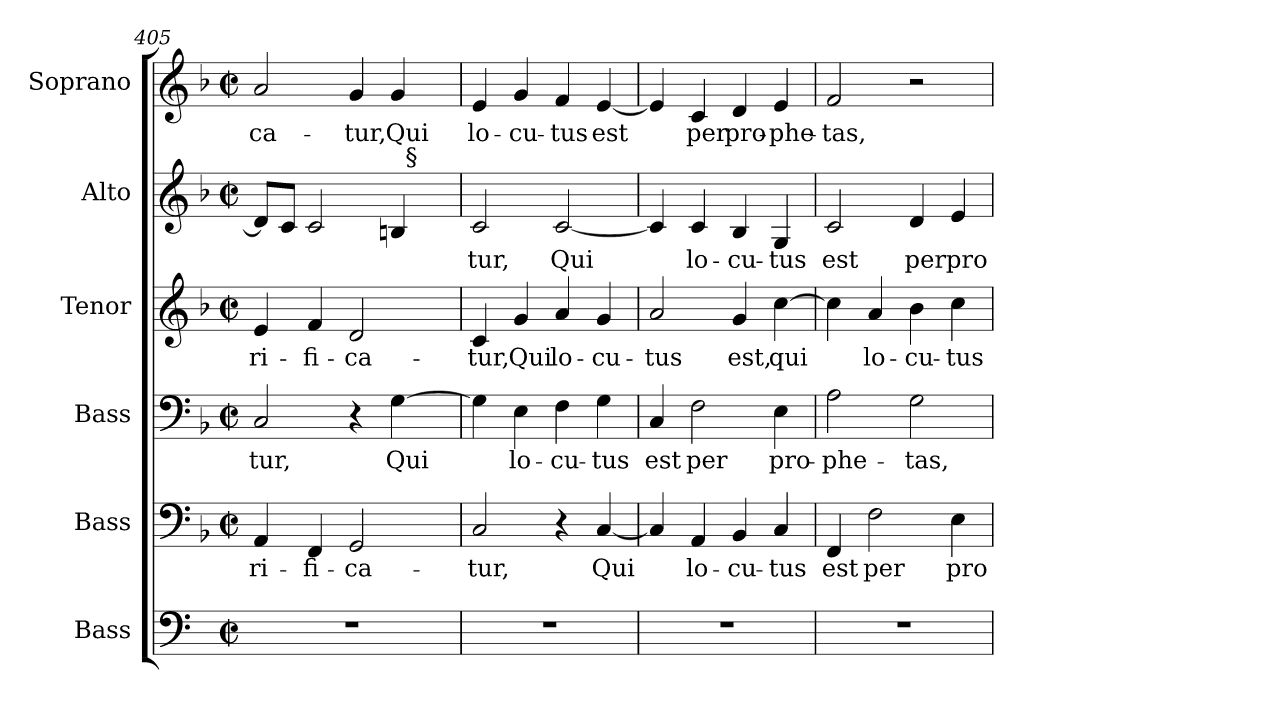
**kern	**kern	**text	**kern	**text	**kern	**text	**kern	**text	**kern	**text
*part6	*part5	*part5	*part4	*part4	*part3	*part3	*part2	*part2	*part1	*part1
*staff6	*staff5	*staff5	*staff4	*staff4	*staff3	*staff3	*staff2	*staff2	*staff1	*staff1
*I"Bass	*I"Bass	*	*I"Bass	*	*I"Tenor	*	*I"Alto	*	*I"Soprano	*
*I'B.	*I'B.	*	*I'B.	*	*I'T.	*	*I'A.	*	*I'S.	*
*clefF4	*clefF4	*	*clefF4	*	*clefG2	*	*clefG2	*	*clefG2	*
*	*	*	*	*	*ITrd7c12	*	*ITrd7c12	*	*	*
*k[]	*k[b-]	*	*k[b-]	*	*k[b-]	*	*k[b-]	*	*k[b-]	*
*C:	*F:	*	*F:	*	*F:	*	*F:	*	*F:	*
*M2/2	*M2/2	*	*M2/2	*	*M2/2	*	*M2/2	*	*M2/2	*
*met(c|)	*met(c|)	*	*met(c|)	*	*met(c|)	*	*met(c|)	*	*met(c|)	*
=405	=405	=405	=405	=405	=405	=405	=405	=405	=405	=405
!	!	!LO:LY:b:color=#000000	!	!	!	!	!	!	!	!
!	!	!	!	!LO:LY:b:color=#000000	!	!	!	!	!	!
!	!	!	!	!	!	!LO:LY:b:color=#000000	!	!	!	!
!	!	!	!	!	!	!	!	!	!	!LO:LY:b:color=#000000
*	*	*	*	*	*	*	*^	*	*	*
1r	4AAi/	-ri-	2Ci/	-tur,	4Ei/	-ri-	8Di/L]	2ryy	.	2ai/	-ca-
.	.	.	.	.	.	.	8Ci/J	.	.	.	.
!	!	!LO:LY:b:color=#000000	!	!	!	!	!	!	!	!	!
!	!	!	!	!	!	!LO:LY:b:color=#000000	!	!	!	!	!
.	4FFi/	-fi-	.	.	4Fi/	-fi-	2Ci/	.	.	.	.
!	!	!LO:LY:b:color=#000000	!	!	!	!	!	!	!	!	!
!	!	!	!	!	!	!LO:LY:b:color=#000000	!	!	!	!	!
!	!	!	!	!	!	!	!	!	!	!	!LO:LY:b:color=#000000
.	2GGi/	-ca-	4r	.	2Di/	-ca-	.	4ryy	.	4gi/	-tur,
!	!	!	!	!LO:LY:b:color=#000000	!	!	!	!	!	!	!
!	!	!	!	!	!	!	!	!	!	!	!LO:LY:b:color=#000000
.	.	.	[4Gi\	Qui	.	.	4BBi/	32ryy	.	4gi/	Qui
.	.	.	.	.	.	.	.	256ryy	.	.	.
!	!	!	!	!	!	!	!	!LO:TX:a:t=§	!	!	!
.	.	.	.	.	.	.	.	8ryy	.	.	.
.	.	.	.	.	.	.	.	16ryy	.	.	.
.	.	.	.	.	.	.	.	64..ryy	.	.	.
*	*	*	*	*	*	*	*v	*v	*	*	*
=406	=406	=406	=406	=406	=406	=406	=406	=406	=406	=406
*	*	*	*	*	*	*	*^	*	*	*
!	!	!LO:LY:b:color=#000000	!	!	!	!	!	!	!	!	!
*	*	*	*	*	*	*	*v	*v	*	*	*
*	*	*	*	*	*	*	*^	*	*	*
!	!	!	!	!	!	!LO:LY:b:color=#000000	!	!	!	!	!
*	*	*	*	*	*	*	*v	*v	*	*	*
*	*	*	*	*	*	*	*^	*	*	*
!	!	!	!	!	!	!	!	!	!LO:LY:b:color=#000000	!	!
*	*	*	*	*	*	*	*v	*v	*	*	*
*	*	*	*	*	*	*	*^	*	*	*
!	!	!	!	!	!	!	!	!	!	!	!LO:LY:b:color=#000000
*	*	*	*	*	*	*	*v	*v	*	*	*
1r	2Ci/	-tur,	4Gi\]	.	4Ci/	-tur,	2Ci/	-tur,	4ei/	lo-
!	!	!	!	!LO:LY:b:color=#000000	!	!	!	!	!	!
!	!	!	!	!	!	!LO:LY:b:color=#000000	!	!	!	!
!	!	!	!	!	!	!	!	!	!	!LO:LY:b:color=#000000
.	.	.	4Ei\	lo-	4Gi/	Qui	.	.	4gi/	-cu-
!	!	!	!	!LO:LY:b:color=#000000	!	!	!	!	!	!
!	!	!	!	!	!	!LO:LY:b:color=#000000	!	!	!	!
!	!	!	!	!	!	!	!	!LO:LY:b:color=#000000	!	!
!	!	!	!	!	!	!	!	!	!	!LO:LY:b:color=#000000
.	4r	.	4Fi\	-cu-	4Ai/	lo-	[2Ci/	Qui	4fi/	-tus
!	!	!LO:LY:b:color=#000000	!	!	!	!	!	!	!	!
!	!	!	!	!LO:LY:b:color=#000000	!	!	!	!	!	!
!	!	!	!	!	!	!LO:LY:b:color=#000000	!	!	!	!
!	!	!	!	!	!	!	!	!	!	!LO:LY:b:color=#000000
.	[4Ci/	Qui	4Gi\	-tus	4Gi/	-cu-	.	.	[4ei/	est
!!LO:PB:g=z
=407	=407	=407	=407	=407	=407	=407	=407	=407	=407	=407
!	!	!	!	!LO:LY:b:color=#000000	!	!	!	!	!	!
!	!	!	!	!	!	!LO:LY:b:color=#000000	!	!	!	!
1r	4Ci/]	.	4Ci/	est	2Ai/	-tus	4Ci/]	.	4ei/]	.
!	!	!LO:LY:b:color=#000000	!	!	!	!	!	!	!	!
!	!	!	!	!LO:LY:b:color=#000000	!	!	!	!	!	!
!	!	!	!	!	!	!	!	!LO:LY:b:color=#000000	!	!
!	!	!	!	!	!	!	!	!	!	!LO:LY:b:color=#000000
.	4AAi/	lo-	2Fi\	per	.	.	4Ci/	lo-	4ci/	per
!	!	!LO:LY:b:color=#000000	!	!	!	!	!	!	!	!
!	!	!	!	!	!	!LO:LY:b:color=#000000	!	!	!	!
!	!	!	!	!	!	!	!	!LO:LY:b:color=#000000	!	!
!	!	!	!	!	!	!	!	!	!	!LO:LY:b:color=#000000
.	4BB-i/	-cu-	.	.	4Gi/	est,	4BB-i/	-cu-	4di/	pro-
!	!	!LO:LY:b:color=#000000	!	!	!	!	!	!	!	!
!	!	!	!	!LO:LY:b:color=#000000	!	!	!	!	!	!
!	!	!	!	!	!	!LO:LY:b:color=#000000	!	!	!	!
!	!	!	!	!	!	!	!	!LO:LY:b:color=#000000	!	!
!	!	!	!	!	!	!	!	!	!	!LO:LY:b:color=#000000
.	4Ci/	-tus	4Ei\	pro-	[4ci\	qui	4GGi/	-tus	4ei/	-phe-
=408	=408	=408	=408	=408	=408	=408	=408	=408	=408	=408
!	!	!LO:LY:b:color=#000000	!	!	!	!	!	!	!	!
!	!	!	!	!LO:LY:b:color=#000000	!	!	!	!	!	!
!	!	!	!	!	!	!	!	!LO:LY:b:color=#000000	!	!
!	!	!	!	!	!	!	!	!	!	!LO:LY:b:color=#000000
1r	4FFi/	est	2Ai\	-phe-	4ci\]	.	2Ci/	est	2fi/	-tas,
!	!	!LO:LY:b:color=#000000	!	!	!	!	!	!	!	!
!	!	!	!	!	!	!LO:LY:b:color=#000000	!	!	!	!
.	2Fi\	per	.	.	4Ai/	lo-	.	.	.	.
!	!	!	!	!LO:LY:b:color=#000000	!	!	!	!	!	!
!	!	!	!	!	!	!LO:LY:b:color=#000000	!	!	!	!
!	!	!	!	!	!	!	!	!LO:LY:b:color=#000000	!	!
.	.	.	2Gi\	-tas,	4B-i\	-cu-	4Di/	per	2r	.
!	!	!LO:LY:b:color=#000000	!	!	!	!	!	!	!	!
!	!	!	!	!	!	!LO:LY:b:color=#000000	!	!	!	!
!	!	!	!	!	!	!	!	!LO:LY:b:color=#000000	!	!
.	4Ei\	pro-	.	.	4ci\	-tus	4Ei/	pro-	.	.
=	=	=	=	=	=	=	=	=	=	=
*-	*-	*-	*-	*-	*-	*-	*-	*-	*-	*-
